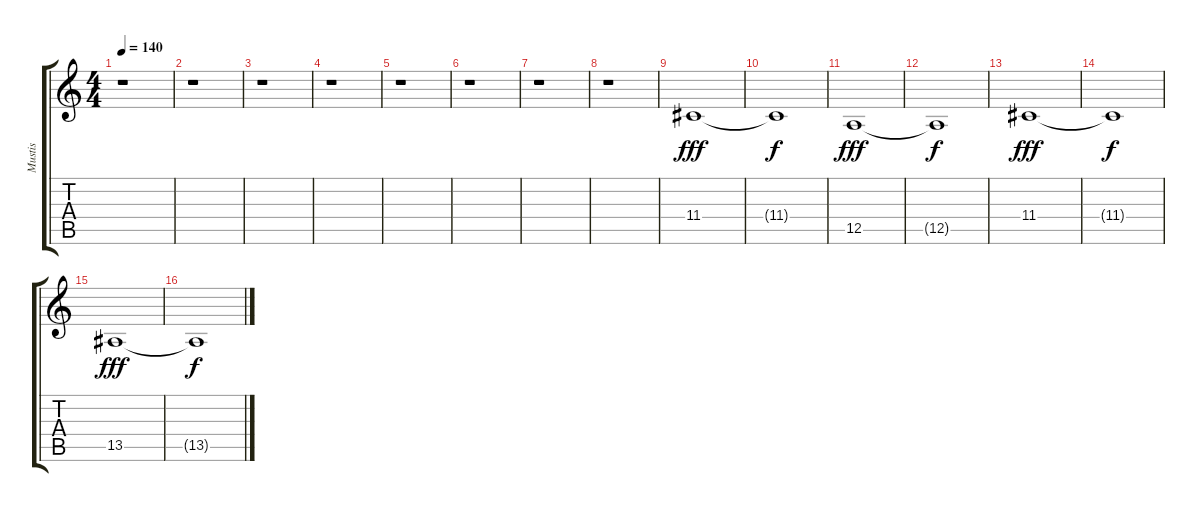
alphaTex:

\track ("Mustis" "Mustis") {instrument brasssection}
\staff {score tabs}
\tuning (E4 B3 G3 D3 A2 E2) {hide}
\ts (4 4)
\tempo 140
\clef g2
\ks c
r.1{dy fff} |
r.1 |
r.1 |
r.1 |
r.1 |
r.1 |
r.1 |
r.1 |
11.4.1 |
11.4{t}.1{dy f} |
12.5.1{dy fff} |
12.5{t}.1{dy f} |
11.4.1{dy fff} |
11.4{t}.1{dy f} |
13.5.1{dy fff} |
13.5{t}.1{dy f}
